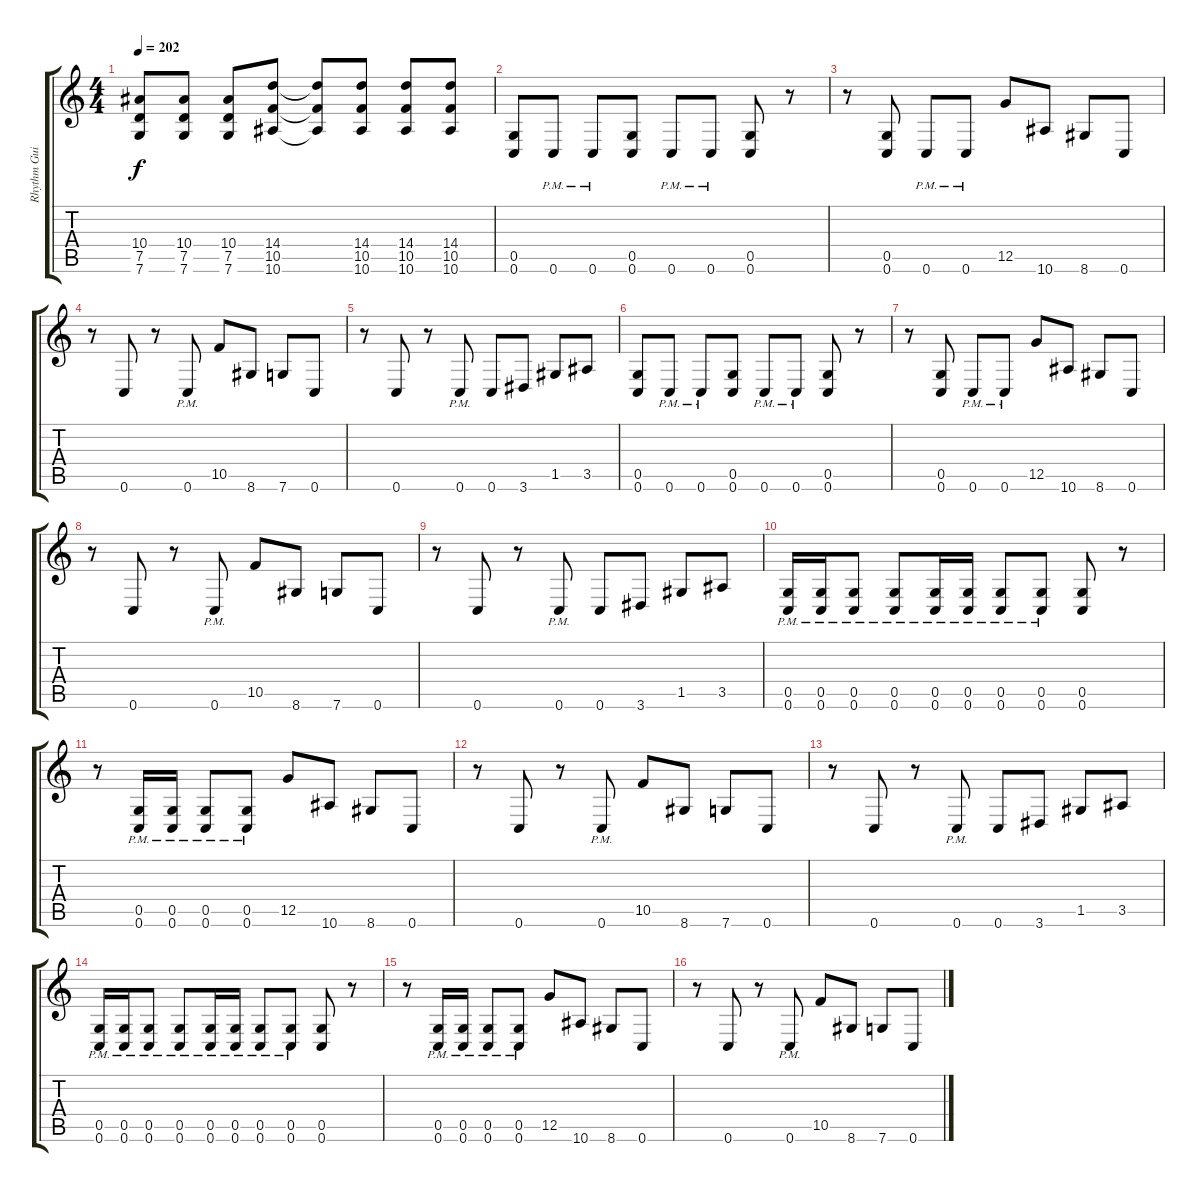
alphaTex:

\track ("Rhythm Guitar 2" "Rhythm Gui") {instrument distortionguitar}
\staff {score tabs}
\tuning (D4 A3 F3 C3 G2 C2) {hide}
\ts (4 4)
\tempo 202
\clef g2
\ks c
(10.4{t} 7.5{t} 7.6{t}).8{dy f} (10.4 7.5 7.6).8 (10.4 7.5 7.6).8 (14.4 10.5 10.6).8 (14.4{t} 10.5{t} 10.6{t}).8 (14.4 10.5 10.6).8 (14.4 10.5 10.6).8 (14.4 10.5 10.6).8 |
(0.5 0.6).8 0.6{pm}.8 0.6{pm}.8 (0.5 0.6).8 0.6{pm}.8 0.6{pm}.8 (0.5 0.6).8 r.8 |
r.8 (0.5 0.6).8 0.6{pm}.8 0.6{pm}.8 12.5.8 10.6.8 8.6.8 0.6.8 |
r.8 0.6.8 r.8 0.6{pm}.8 10.5.8 8.6.8 7.6.8 0.6.8 |
r.8 0.6.8 r.8 0.6{pm}.8 0.6.8 3.6.8 1.5.8 3.5.8 |
(0.5 0.6).8 0.6{pm}.8 0.6{pm}.8 (0.5 0.6).8 0.6{pm}.8 0.6{pm}.8 (0.5 0.6).8 r.8 |
r.8 (0.5 0.6).8 0.6{pm}.8 0.6{pm}.8 12.5.8 10.6.8 8.6.8 0.6.8 |
r.8 0.6.8 r.8 0.6{pm}.8 10.5.8 8.6.8 7.6.8 0.6.8 |
r.8 0.6.8 r.8 0.6{pm}.8 0.6.8 3.6.8 1.5.8 3.5.8 |
(0.5{pm} 0.6{pm}).16 (0.5{pm} 0.6{pm}).16 (0.5{pm} 0.6{pm}).8 (0.5{pm} 0.6{pm}).8 (0.5{pm} 0.6{pm}).16 (0.5{pm} 0.6{pm}).16 (0.5{pm} 0.6{pm}).8 (0.5{pm} 0.6{pm}).8 (0.5 0.6).8 r.8 |
r.8 (0.5{pm} 0.6{pm}).16 (0.5{pm} 0.6{pm}).16 (0.5{pm} 0.6{pm}).8 (0.5{pm} 0.6{pm}).8 12.5.8 10.6.8 8.6.8 0.6.8 |
r.8 0.6.8 r.8 0.6{pm}.8 10.5.8 8.6.8 7.6.8 0.6.8 |
r.8 0.6.8 r.8 0.6{pm}.8 0.6.8 3.6.8 1.5.8 3.5.8 |
(0.5{pm} 0.6{pm}).16 (0.5{pm} 0.6{pm}).16 (0.5{pm} 0.6{pm}).8 (0.5{pm} 0.6{pm}).8 (0.5{pm} 0.6{pm}).16 (0.5{pm} 0.6{pm}).16 (0.5{pm} 0.6{pm}).8 (0.5{pm} 0.6{pm}).8 (0.5 0.6).8 r.8 |
r.8 (0.5{pm} 0.6{pm}).16 (0.5{pm} 0.6{pm}).16 (0.5{pm} 0.6{pm}).8 (0.5{pm} 0.6{pm}).8 12.5.8 10.6.8 8.6.8 0.6.8 |
r.8 0.6.8 r.8 0.6{pm}.8 10.5.8 8.6.8 7.6.8 0.6.8
